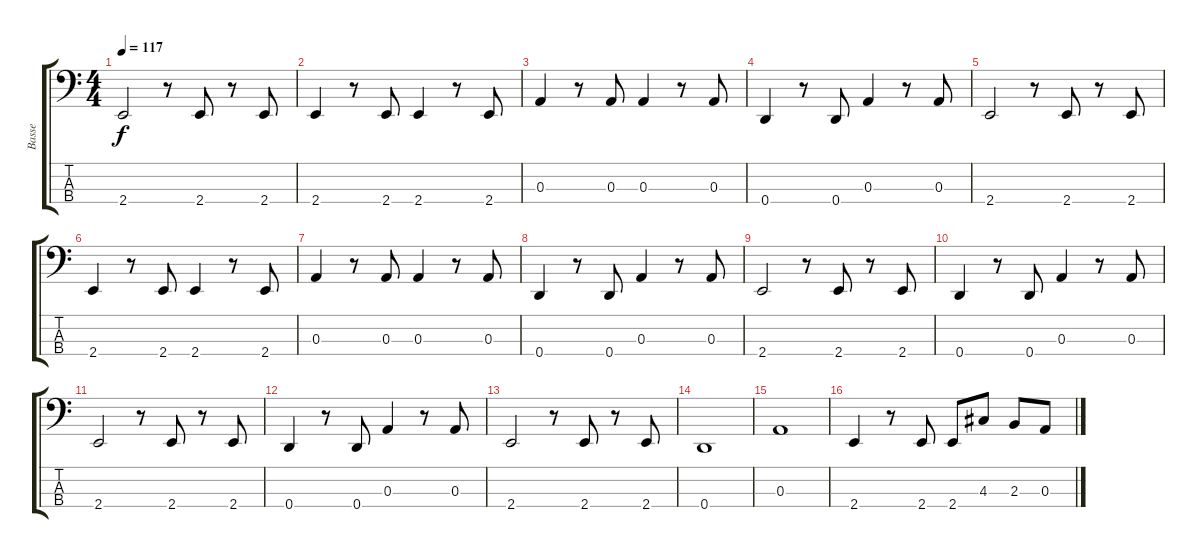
\track ("Basse" "Basse") {instrument electricbassfinger}
\staff {score tabs}
\tuning (G2 D2 A1 D1) {hide}
\ts (4 4)
\tempo 117
\clef f4
\ks c
2.4.2{dy f} r.8 2.4.8 r.8 2.4.8 |
2.4.4 r.8 2.4.8 2.4.4 r.8 2.4.8 |
0.3.4 r.8 0.3.8 0.3.4 r.8 0.3.8 |
0.4.4 r.8 0.4.8 0.3.4 r.8 0.3.8 |
2.4.2 r.8 2.4.8 r.8 2.4.8 |
2.4.4 r.8 2.4.8 2.4.4 r.8 2.4.8 |
0.3.4 r.8 0.3.8 0.3.4 r.8 0.3.8 |
0.4.4 r.8 0.4.8 0.3.4 r.8 0.3.8 |
2.4.2 r.8 2.4.8 r.8 2.4.8 |
0.4.4 r.8 0.4.8 0.3.4 r.8 0.3.8 |
2.4.2 r.8 2.4.8 r.8 2.4.8 |
0.4.4 r.8 0.4.8 0.3.4 r.8 0.3.8 |
2.4.2 r.8 2.4.8 r.8 2.4.8 |
0.4.1 |
0.3.1 |
2.4.4 r.8 2.4.8 2.4.8 4.3.8 2.3.8 0.3.8
